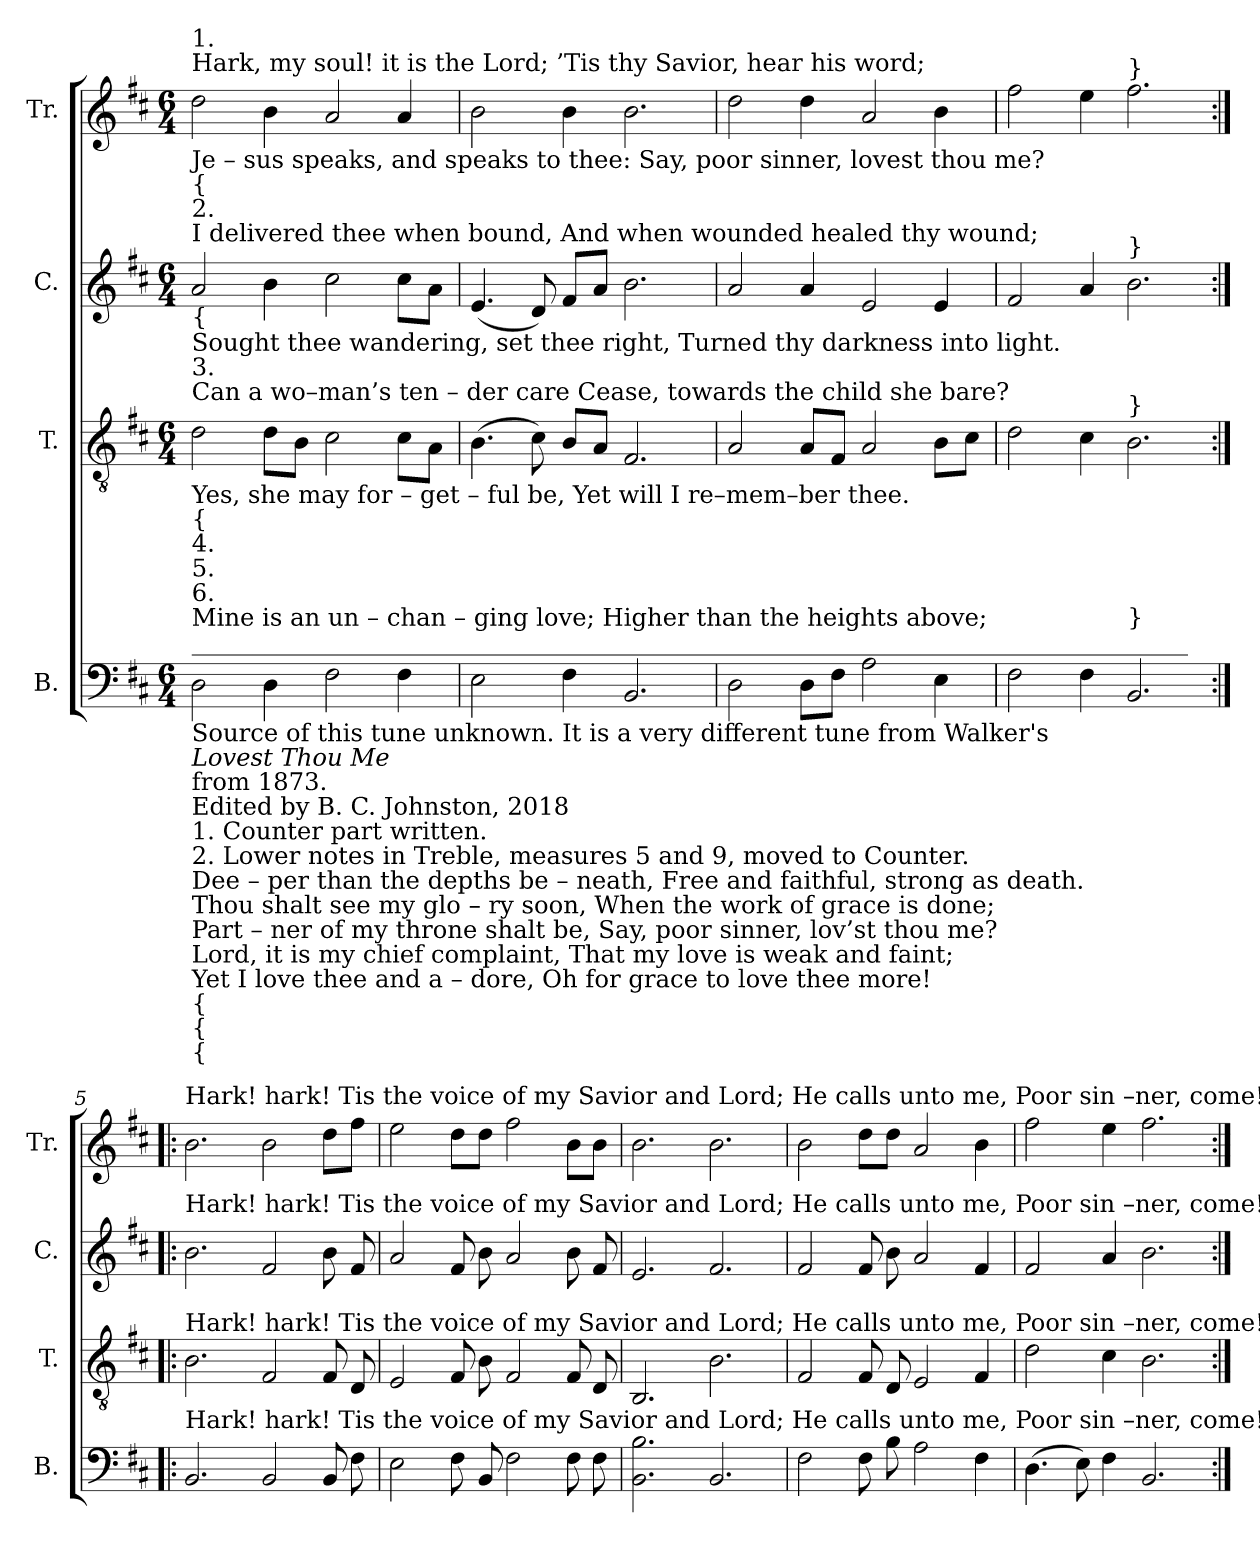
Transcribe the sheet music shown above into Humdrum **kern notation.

**kern	**kern	**kern	**kern
*part4	*part3	*part2	*part1
*staff4	*staff3	*staff2	*staff1
*I"B.	*I"T.	*I"C.	*I"Tr.
*I'B.	*I'T.	*I'C.	*I'Tr.
*clefF4	*clefGv2	*clefG2	*clefG2
*k[f#c#]	*k[f#c#]	*k[f#c#]	*k[f#c#]
*M6/4	*M6/4	*M6/4	*M6/4
*MM100	*MM100	*MM100	*MM100
=1	=1	=1	=1
!	!	!	!LO:TX:a:t=Hark,  my  soul!  it      is          the   Lord;  ’Tis  thy  Savior, hear his word;
!	!	!	!LO:TX:b:t=Je  – sus speaks,  and  speaks   to    thee&colon;  Say, poor sinner, lovest thou me?
!	!	!	!LO:TX:a:t=1.
!	!	!	!LO:TX:b:t={
!	!	!LO:TX:a:t=I   delivered   thee  when  bound,  And when wounded healed thy wound;	!
!	!	!LO:TX:b:t=Sought  thee wandering,  set  thee  right,  Turned  thy  darkness  into light.	!
!	!	!LO:TX:a:t=2.	!
!	!	!LO:TX:b:t={	!
!	!LO:TX:a:t=Can  a      wo–man’s  ten  –  der  care  Cease, towards the child she bare?	!	!
!	!LO:TX:b:t=Yes,  she   may  for – get   –   ful     be,    Yet    will   I   re–mem–ber thee.	!	!
!	!LO:TX:a:t=3.	!	!
!	!LO:TX:b:t={	!	!
!LO:TX:a:t=__________________________________________________________________________________	!	!	!
!LO:TX:b:t=Source of this tune unknown. It is a very different tune from Walker's	!	!	!
!LO:TX:b:i:t=Lovest Thou Me	!	!	!
!LO:TX:b:t=from 1873.	!	!	!
!LO:TX:b:t=Edited by B. C. Johnston, 2018	!	!	!
!LO:TX:b:t=1. Counter part written.	!	!	!
!LO:TX:b:t=2. Lower notes in Treble, measures 5 and 9, moved to Counter.	!	!	!
!LO:TX:a:t=Mine  is     an   un – chan – ging     love;  Higher  than  the heights above;	!	!	!
!LO:TX:b:t=Dee – per  than  the  depths  be – neath, Free and faithful, strong as death.	!	!	!
!LO:TX:b:t=Thou  shalt  see  my  glo   –   ry     soon,   When the work of grace is done;	!	!	!
!LO:TX:b:t=Part –  ner    of   my  throne  shalt   be,       Say, poor sinner, lov’st thou me?	!	!	!
!LO:TX:b:t=Lord,   it       is    my   chief   complaint,   That  my  love  is weak and faint;	!	!	!
!LO:TX:b:t=Yet       I     love  thee   and    a   –  dore,    Oh  for  grace  to  love thee more!	!	!	!
!LO:TX:a:t=6.	!	!	!
!LO:TX:b:t={	!	!	!
!LO:TX:a:t=5.	!	!	!
!LO:TX:b:t={	!	!	!
!LO:TX:a:t=4.	!	!	!
!LO:TX:b:t={	!	!	!
2D!\	2d!\	2a!/	2dd!\
4D!\	8d!\L	4b!\	4b!\
.	8B!\J	.	.
2F#!\	2c#!\	2cc#!\	2a!/
4F#!\	8c#!\L	8cc#!\L	4a!/
.	8A!\J	8a!\J	.
=2	=2	=2	=2
2E!\	(4.B!\	(4.e!/	2b!\
.	8c#!\)	8d!/)	.
4F#!\	8B!/L	8f#!/L	4b!\
.	8A!/J	8a!/J	.
2.BB!/	2.F#!/	2.b!\	2.b!\
=3	=3	=3	=3
2D!\	2A!/	2a!/	2dd!\
8D!\L	8A!/L	4a!/	4dd!\
8F#!\J	8F#!/J	.	.
2A!\	2A!/	2e!/	2a!/
4E!\	8B!\L	4e!/	4b!\
.	8c#!\J	.	.
=4	=4	=4	=4
2F#!\	2d!\	2f#!/	2ff#!\
4F#!\	4c#!\	4a!/	4ee!\
!	!	!	!LO:TX:a:t=}
!	!	!LO:TX:a:t=}	!
!	!LO:TX:a:t=}	!	!
!LO:TX:a:t=}	!	!	!
2.BB!/	2.B!\	2.b!\	2.ff#!\
=5:|!|:	=5:|!|:	=5:|!|:	=5:|!|:
!	!	!	!LO:TX:a:t=Hark! hark! Tis the voice of my Savior and Lord; He calls unto me,  Poor sin –ner, come!
!	!	!LO:TX:a:t=Hark! hark! Tis the voice of my Savior and Lord; He calls unto me,  Poor sin –ner, come!	!
!	!LO:TX:a:t=Hark! hark! Tis the voice of my Savior and Lord; He calls unto me,  Poor sin –ner, come!	!	!
!LO:TX:a:t=Hark! hark! Tis the voice of my Savior and Lord; He calls unto me,  Poor sin –ner, come!	!	!	!
2.BB!/	2.B!\	2.b!\	2.b!\
2BB!/	2F#!/	2f#!/	2b!\
8BB!/	8F#!/	8b!\	8dd!\L
8F#!\	8D!/	8f#!/	8ff#!\J
=6	=6	=6	=6
2E!\	2E!/	2a!/	2ee!\
8F#!\	8F#!/	8f#!/	8dd!\L
8BB!/	8B!\	8b!\	8dd!\J
2F#!\	2F#!/	2a!/	2ff#!\
8F#!\	8F#!/	8b!\	8b!\L
8F#!\	8D!/	8f#!/	8b!\J
=7	=7	=7	=7
2.BB!\ 2.B!\	2.BB!/	2.e!/	2.b!\
2.BB!/	2.B!\	2.f#!/	2.b!\
=8	=8	=8	=8
2F#!\	2F#!/	2f#!/	2b!\
8F#!\	8F#!/	8f#!/	8dd!\L
8B!\	8D!/	8b!\	8dd!\J
2A!\	2E!/	2a!/	2a!/
4F#!\	4F#!/	4f#!/	4b!\
=9	=9	=9	=9
(4.D!\	2d!\	2f#!/	2ff#!\
8E!\)	.	.	.
4F#!\	4c#!\	4a!/	4ee!\
2.BB!/	2.B!\	2.b!\	2.ff#!\
=:|!	=:|!	=:|!	=:|!
*-	*-	*-	*-
